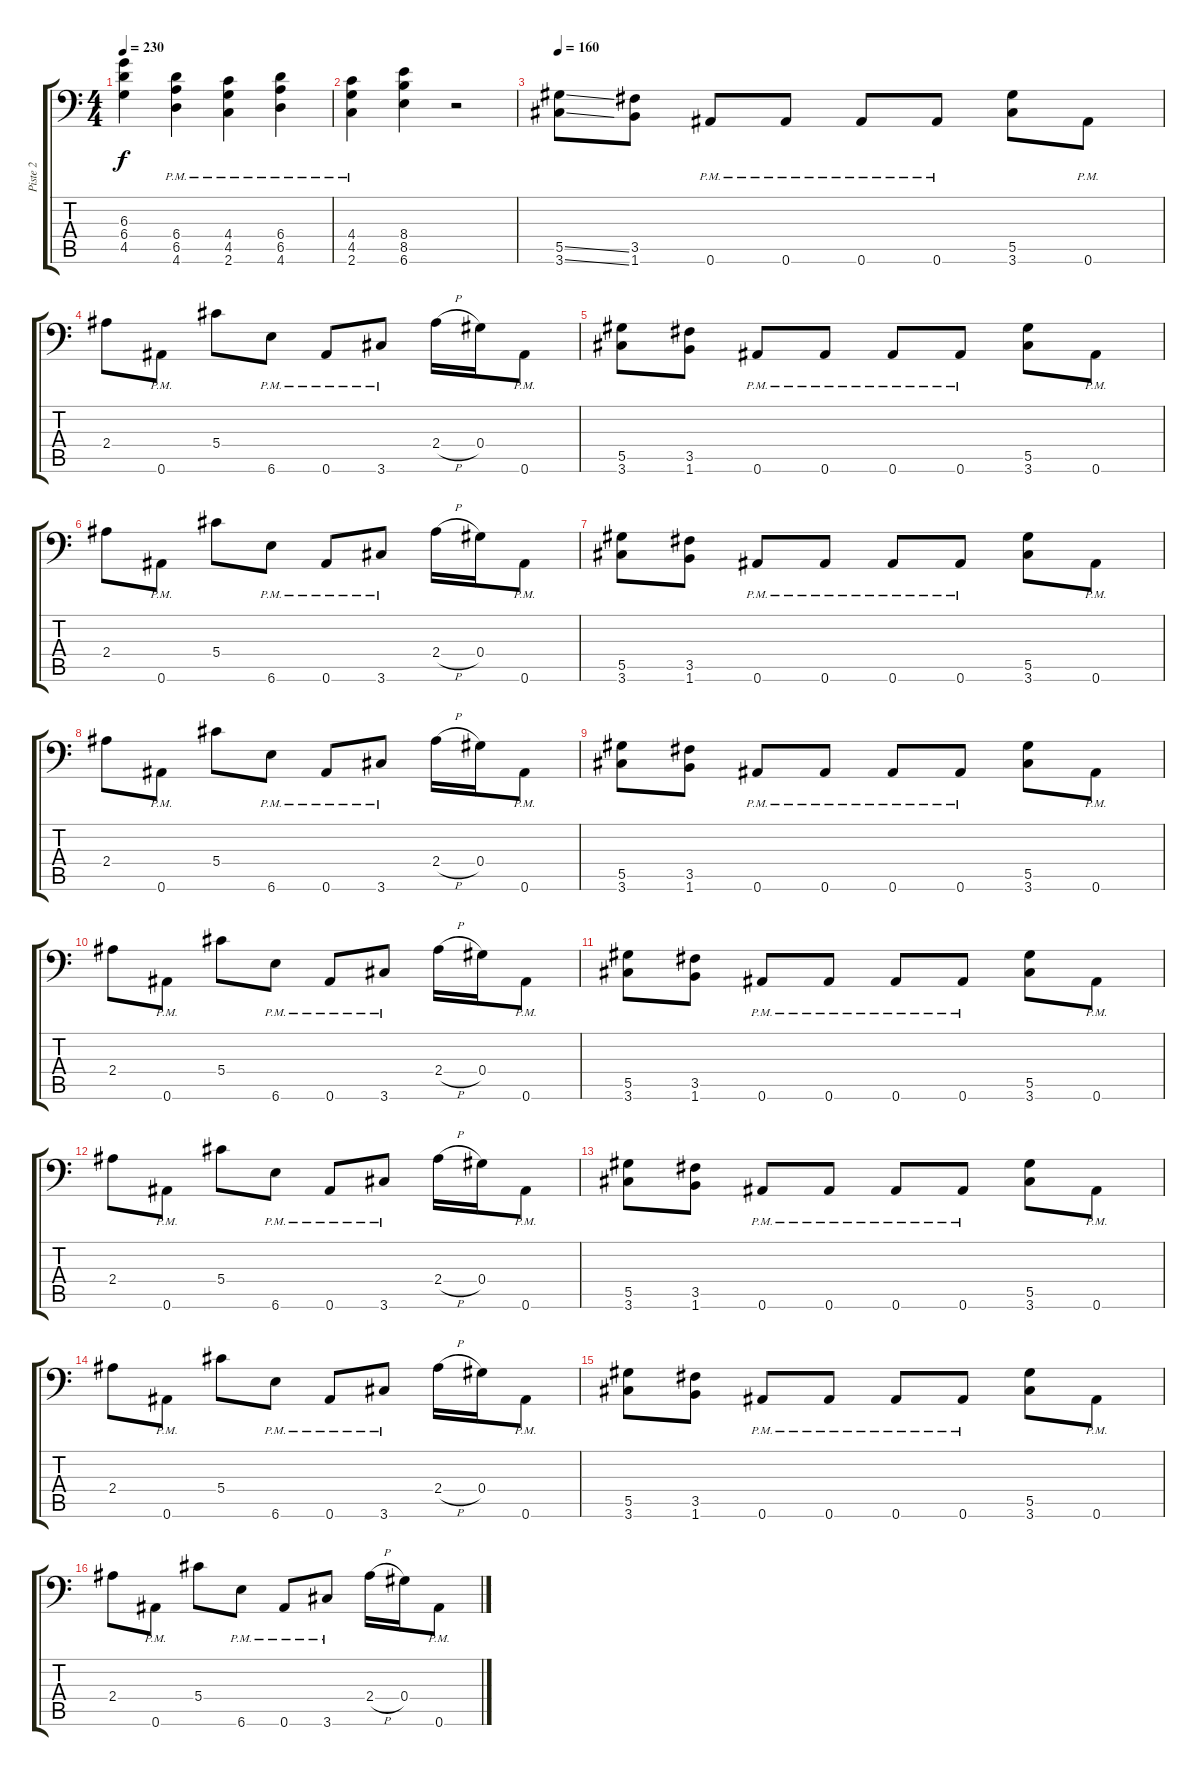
\track ("Piste 2" "Piste 2") {instrument distortionguitar}
\staff {score tabs}
\tuning (Bb3 F3 Db3 Ab2 Eb2 Bb1) {hide}
\ts (4 4)
\tempo 230
\clef f4
\ks c
(6.3 6.4 4.5).4{dy f} (6.4{pm} 6.5{pm} 4.6{pm}).4 (4.4{pm} 4.5{pm} 2.6{pm}).4 (6.4{pm} 6.5{pm} 4.6{pm}).4 |
(4.4{pm} 4.5{pm} 2.6{pm}).4 (8.4 8.5 6.6).4 r.2 |
\tempo 160
(5.5{ss} 3.6{ss}).8 (3.5 1.6).8 0.6{pm}.8 0.6{pm}.8 0.6{pm}.8 0.6{pm}.8 (5.5 3.6).8 0.6{pm}.8 |
2.4.8 0.6{pm}.8 5.4.8 6.6{pm}.8 0.6{pm}.8 3.6{pm}.8 2.4{h}.16 0.4.16 0.6{pm}.8 |
(5.5 3.6).8 (3.5 1.6).8 0.6{pm}.8 0.6{pm}.8 0.6{pm}.8 0.6{pm}.8 (5.5 3.6).8 0.6{pm}.8 |
2.4.8 0.6{pm}.8 5.4.8 6.6{pm}.8 0.6{pm}.8 3.6{pm}.8 2.4{h}.16 0.4.16 0.6{pm}.8 |
(5.5 3.6).8 (3.5 1.6).8 0.6{pm}.8 0.6{pm}.8 0.6{pm}.8 0.6{pm}.8 (5.5 3.6).8 0.6{pm}.8 |
2.4.8 0.6{pm}.8 5.4.8 6.6{pm}.8 0.6{pm}.8 3.6{pm}.8 2.4{h}.16 0.4.16 0.6{pm}.8 |
(5.5 3.6).8 (3.5 1.6).8 0.6{pm}.8 0.6{pm}.8 0.6{pm}.8 0.6{pm}.8 (5.5 3.6).8 0.6{pm}.8 |
2.4.8 0.6{pm}.8 5.4.8 6.6{pm}.8 0.6{pm}.8 3.6{pm}.8 2.4{h}.16 0.4.16 0.6{pm}.8 |
(5.5 3.6).8 (3.5 1.6).8 0.6{pm}.8 0.6{pm}.8 0.6{pm}.8 0.6{pm}.8 (5.5 3.6).8 0.6{pm}.8 |
2.4.8 0.6{pm}.8 5.4.8 6.6{pm}.8 0.6{pm}.8 3.6{pm}.8 2.4{h}.16 0.4.16 0.6{pm}.8 |
(5.5 3.6).8 (3.5 1.6).8 0.6{pm}.8 0.6{pm}.8 0.6{pm}.8 0.6{pm}.8 (5.5 3.6).8 0.6{pm}.8 |
2.4.8 0.6{pm}.8 5.4.8 6.6{pm}.8 0.6{pm}.8 3.6{pm}.8 2.4{h}.16 0.4.16 0.6{pm}.8 |
(5.5 3.6).8 (3.5 1.6).8 0.6{pm}.8 0.6{pm}.8 0.6{pm}.8 0.6{pm}.8 (5.5 3.6).8 0.6{pm}.8 |
2.4.8 0.6{pm}.8 5.4.8 6.6{pm}.8 0.6{pm}.8 3.6{pm}.8 2.4{h}.16 0.4.16 0.6{pm}.8
